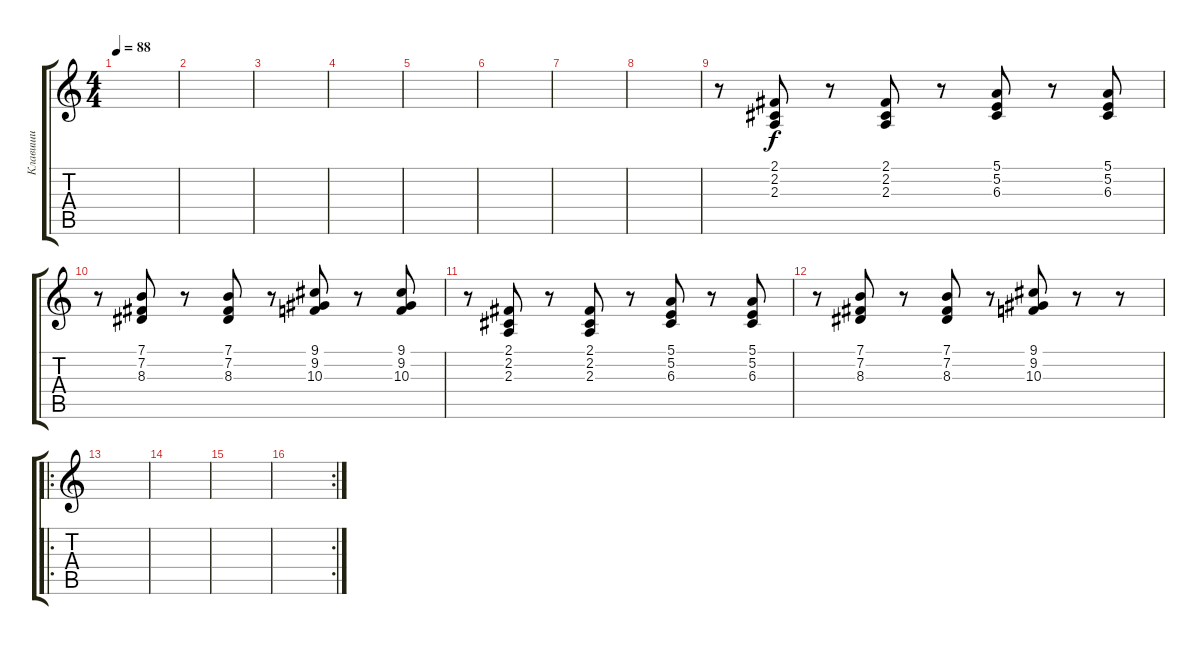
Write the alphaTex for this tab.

\track ("Клавиши" "Клавиши") {instrument tangoaccordion}
\staff {score tabs}
\tuning (E4 B3 G3 D3 A2 E2) {hide}
\ts (4 4)
\tempo 88
\clef g2
\ks c
|
|
|
|
|
|
|
|
r.8 (2.1 2.2 2.3).8 r.8 (2.1 2.2 2.3).8 r.8 (5.1 5.2 6.3).8 r.8 (5.1 5.2 6.3).8 |
r.8 (7.1 7.2 8.3).8 r.8 (7.1 7.2 8.3).8 r.8 (9.1 9.2 10.3).8 r.8 (9.1 9.2 10.3).8 |
r.8 (2.1 2.2 2.3).8 r.8 (2.1 2.2 2.3).8 r.8 (5.1 5.2 6.3).8 r.8 (5.1 5.2 6.3).8 |
r.8 (7.1 7.2 8.3).8 r.8 (7.1 7.2 8.3).8 r.8 (9.1 9.2 10.3).8 r.8 r.8 |
\ro
|
|
|
\rc 2
